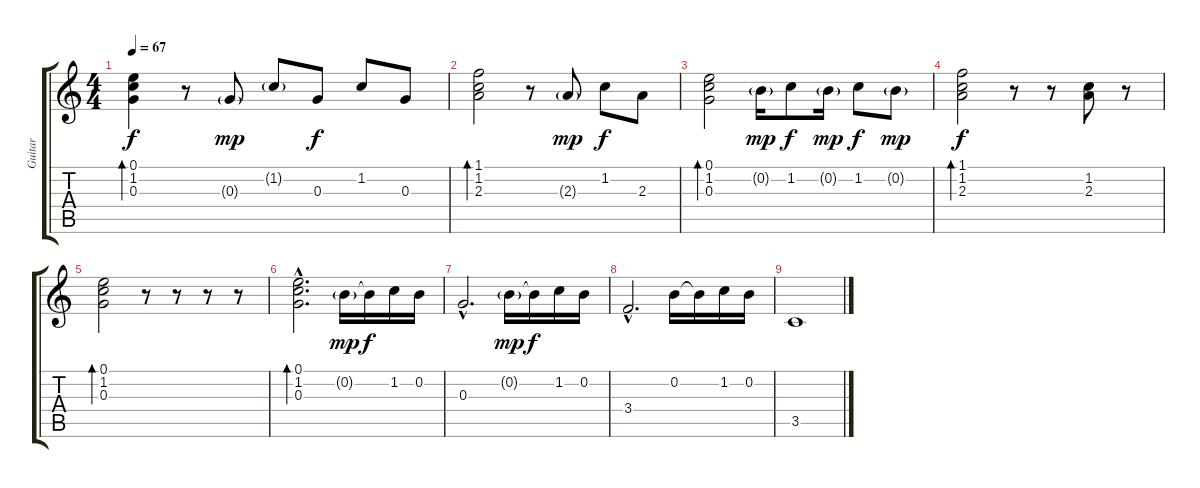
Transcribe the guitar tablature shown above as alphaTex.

\track ("Guitar" "Guitar") {instrument electricguitarclean}
\staff {score tabs}
\tuning (E4 B3 G3 D3 A2 E2) {hide}
\ts (4 4)
\tempo 67
\clef g2
\ks c
(0.1 1.2 0.3).4{bd 60 dy f} r.8 0.3{g}.8{dy mp} 1.2{g}.8 0.3.8{dy f} 1.2.8 0.3.8 |
(1.1 1.2 2.3).2{bd 60} r.8 2.3{g}.8{dy mp} 1.2.8{dy f} 2.3.8 |
(0.1 1.2 0.3).2{bd 60} 0.2{g}.16{dy mp} 1.2.8{dy f} 0.2{g}.16{dy mp} 1.2.8{dy f} 0.2{g}.8{dy mp} |
(1.1 1.2 2.3).2{bd 60 dy f} r.8 r.8 (1.2 2.3).8 r.8 |
(0.1 1.2 0.3).2{bd 60} r.8 r.8 r.8 r.8 |
(0.1{hac} 1.2{hac} 0.3{hac}).2{d bd 60} 0.2{g}.16{dy mp} 0.2{t}.16{dy f} 1.2.16 0.2.16 |
0.3{hac}.2{d} 0.2{g}.16{dy mp} 0.2{t}.16{dy f} 1.2.16 0.2.16 |
3.4{hac}.2{d} 0.2.16 0.2{t}.16 1.2.16 0.2.16 |
3.5.1
